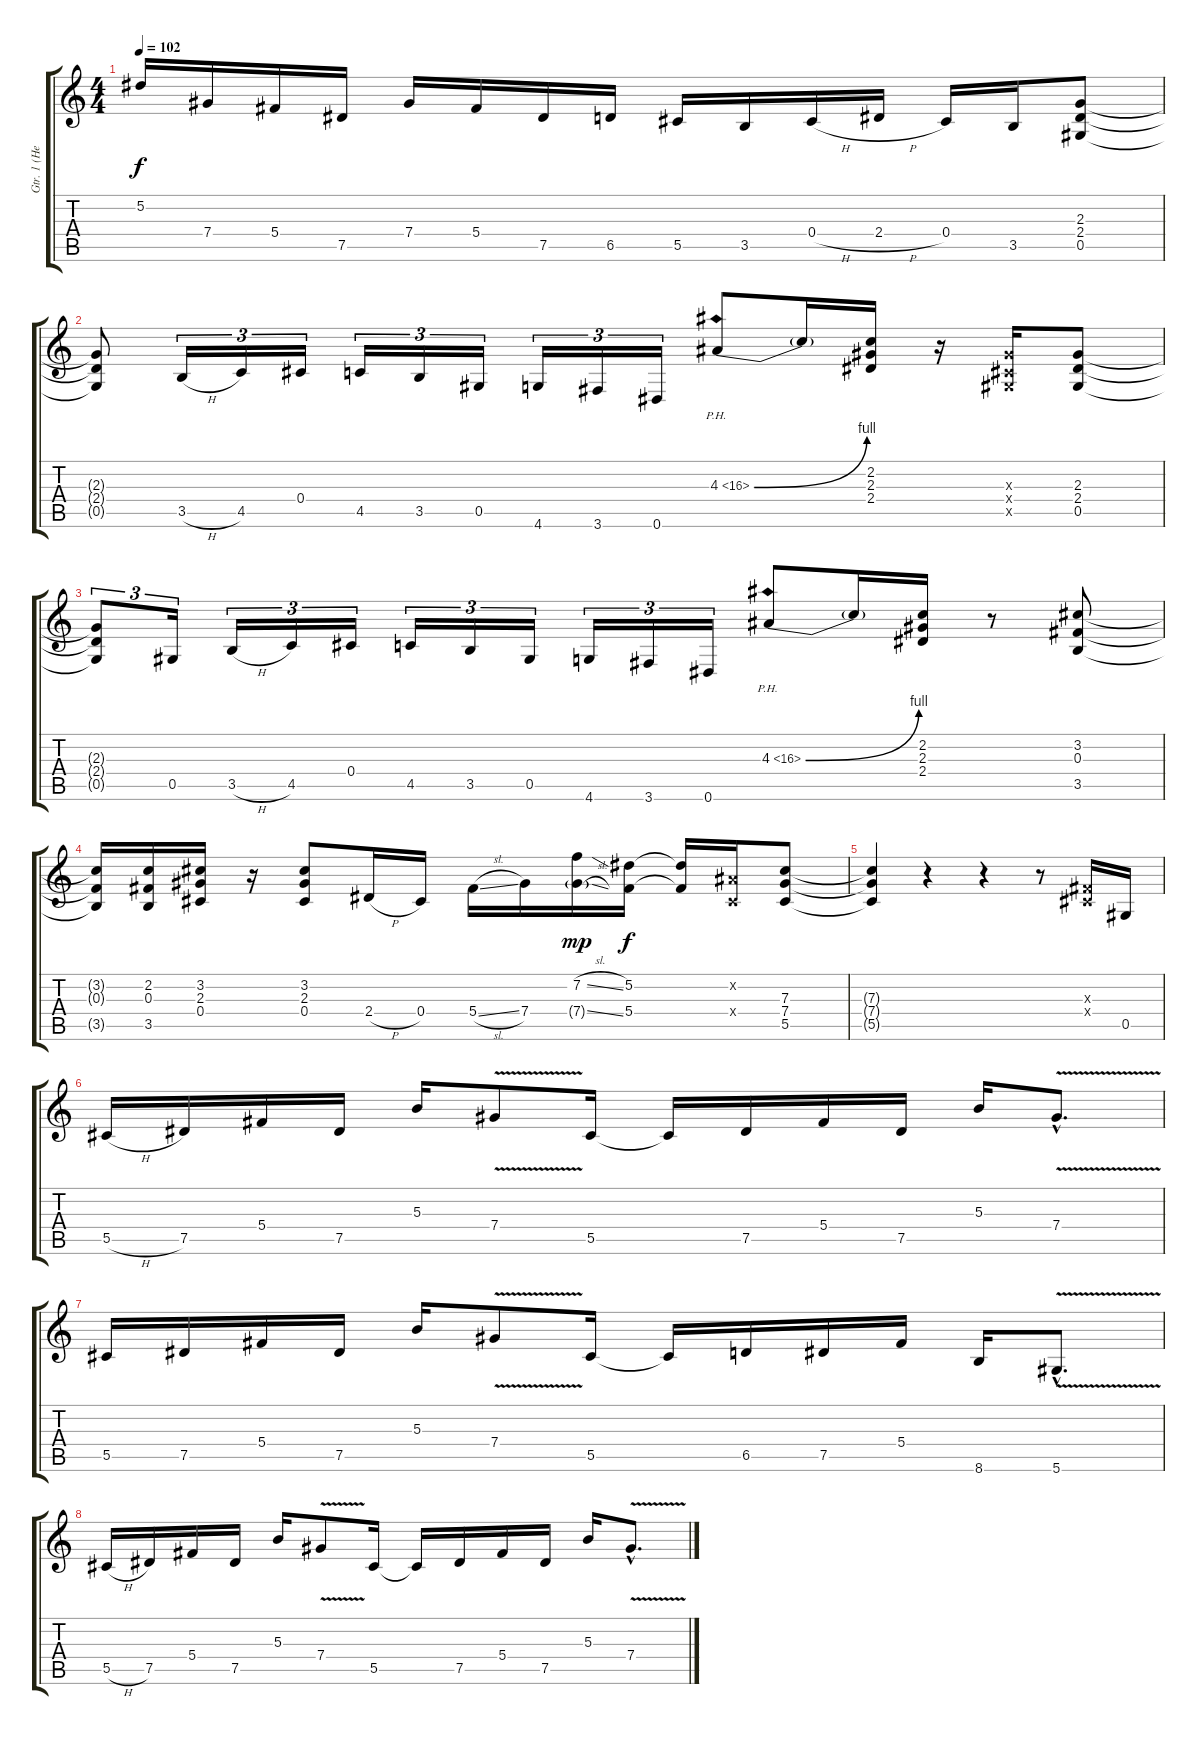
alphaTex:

\track ("Gtr. 1 (He-Man)" "Gtr. 1 (He") {instrument distortionguitar}
\staff {score tabs}
\tuning (Eb4 Bb3 Gb3 Db3 Ab2 Eb2) {hide}
\ts (4 4)
\tempo 102
\clef g2
\ks c
5.2.16{dy f} 7.4.16 5.4.16 7.5.16 7.4.16 5.4.16 7.5.16 6.5.16 5.5.16 3.5.16 0.4{h}.16 2.4{h}.16 0.4.16 3.5.16 (2.3 2.4 0.5).8 |
(2.3{t} 2.4{t} 0.5{t}).8 3.5{h}.16{tu (3 2)} 4.5.16{tu (3 2)} 0.4.16{tu (3 2)} 4.5.16{tu (3 2)} 3.5.16{tu (3 2)} 0.5.16{tu (3 2)} 4.6.16{tu (3 2)} 3.6.16{tu (3 2)} 0.6.16{tu (3 2)} 4.3{be (bend 0 0 60 4) ph 12}.8 4.3{t}.16 (2.2 2.3 2.4).16 r.16 (2.3{x} 0.4{x} 0.5{x}).16 (2.3 2.4 0.5).8 |
(2.3{t} 2.4{t} 0.5{t}).8{tu (3 2)} 0.5.16{tu (3 2)} 3.5{h}.16{tu (3 2)} 4.5.16{tu (3 2)} 0.4.16{tu (3 2)} 4.5.16{tu (3 2)} 3.5.16{tu (3 2)} 0.5.16{tu (3 2)} 4.6.16{tu (3 2)} 3.6.16{tu (3 2)} 0.6.16{tu (3 2)} 4.3{be (bend 0 0 60 4) ph 12}.8 4.3{t}.16 (2.2 2.3 2.4).16 r.8 (3.2 0.3 3.5).8 |
(3.2{t} 0.3{t} 3.5{t}).16 (2.2 0.3 3.5).16 (3.2 2.3 0.4).16 r.16 (3.2 2.3 0.4).8 2.4{h}.16 0.4.16 5.4{sl}.16 7.4.16 (7.2{sl} 7.4{sl g}).16{dy mp} (5.2 5.4).16{dy f} (5.2{t} 5.4{t}).16 (0.2{x} 0.4{x}).16 (7.3 7.4 5.5).8 |
(7.3{t} 7.4{t} 5.5{t}).4 r.4 r.4 r.8 (0.3{x} 0.4{x}).16 0.5.16 |
5.5{h}.16 7.5.16 5.4.16 7.5.16 5.3.16 7.4{v}.8 5.5.16 5.5{t}.16 7.5.16 5.4.16 7.5.16 5.3.16 7.4{v hac}.8{d} |
5.5.16 7.5.16 5.4.16 7.5.16 5.3.16 7.4{v}.8 5.5.16 5.5{t}.16 6.5.16 7.5.16 5.4.16 8.6.16 5.6{v hac}.8{d} |
5.5{h}.16 7.5.16 5.4.16 7.5.16 5.3.16 7.4{v}.8 5.5.16 5.5{t}.16 7.5.16 5.4.16 7.5.16 5.3.16 7.4{v hac}.8{d}
